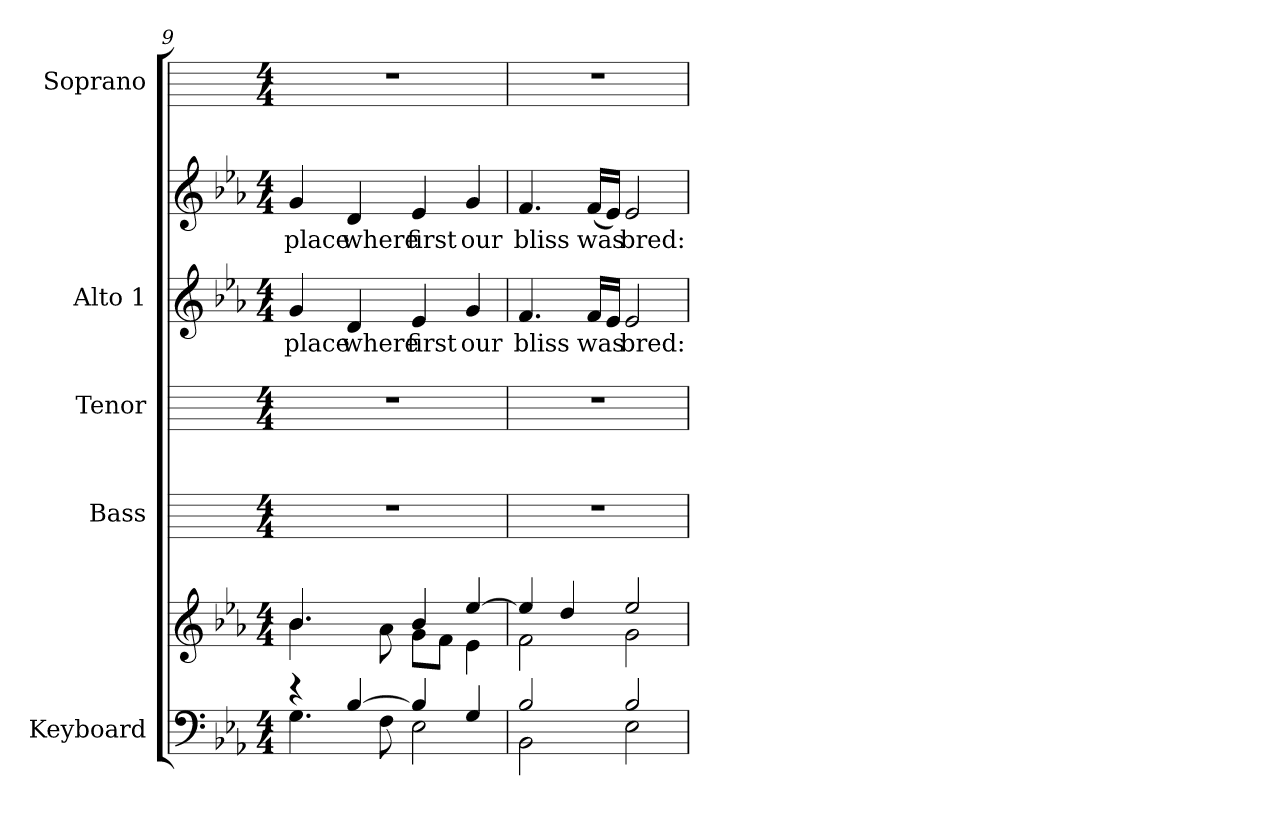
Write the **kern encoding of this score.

**kern	**kern	**kern	**kern	**kern	**text	**kern	**text	**kern
*part5	*part5	*part4	*part3	*part2	*part2	*part2	*part2	*part1
*staff7	*staff6	*staff5	*staff4	*staff3	*staff3	*staff2	*staff2	*staff1
*I"Keyboard	*	*I"Bass	*I"Tenor	*I"Alto 1	*	*	*	*I"Soprano
*	*	*I'B	*I'T	*I'A1	*	*	*	*I'S
*clefF4	*clefG2	*	*	*	*	*clefG2	*	*
*k[b-e-a-]	*k[b-e-a-]	*	*	*k[b-e-a-]	*	*k[b-e-a-]	*	*
*E-:	*E-:	*	*	*E-:	*	*E-:	*	*
*M4/4	*M4/4	*M4/4	*M4/4	*M4/4	*	*M4/4	*	*M4/4
=9	=9	=9	=9	=9	=9	=9	=9	=9
*^	*^	*	*	*	*	*	*	*
!	!	!	!	!	!	!	!LO:LY:b	!	!LO:LY:b	!
4r	4.G\	4.b-/	4.b-\	1r	1r	4g	place	4g	place	1r
!	!	!	!	!	!	!	!LO:LY:b	!	!LO:LY:b	!
[4B-/	.	.	.	.	.	4d	where	4d	where	.
.	8F\	8a-\	8ryy	.	.	.	.	.	.	.
!	!	!	!	!	!	!	!LO:LY:b	!	!LO:LY:b	!
4B-/]	2E-\	4b-/	8g\L	.	.	4e-	first	4e-	first	.
.	.	.	8f\J	.	.	.	.	.	.	.
!	!	!	!	!	!	!	!LO:LY:b	!	!LO:LY:b	!
4G/	.	[4ee-/	4e-\	.	.	4g	our	4g	our	.
=10	=10	=10	=10	=10	=10	=10	=10	=10	=10	=10
!	!	!	!	!	!	!	!LO:LY:b	!	!LO:LY:b	!
2B-/	2BB-\	4ee-/]	2f\	1r	1r	4.f	bliss	4.f	bliss	1r
.	.	4dd/	.	.	.	.	.	.	.	.
!	!	!	!	!	!	!	!LO:LY:b	!	!LO:LY:b	!
.	.	.	.	.	.	16fLL	was	(<16fLL	was	.
.	.	.	.	.	.	16e-JJ	.	16e-JJ)	.	.
!	!	!	!	!	!	!	!LO:LY:b	!	!LO:LY:b	!
2B-/	2E-\	2ee-/	2g\	.	.	2e-	bred:	2e-	bred:	.
*v	*v	*	*	*	*	*	*	*	*	*
*	*v	*v	*	*	*	*	*	*	*
=	=	=	=	=	=	=	=	=
*-	*-	*-	*-	*-	*-	*-	*-	*-
